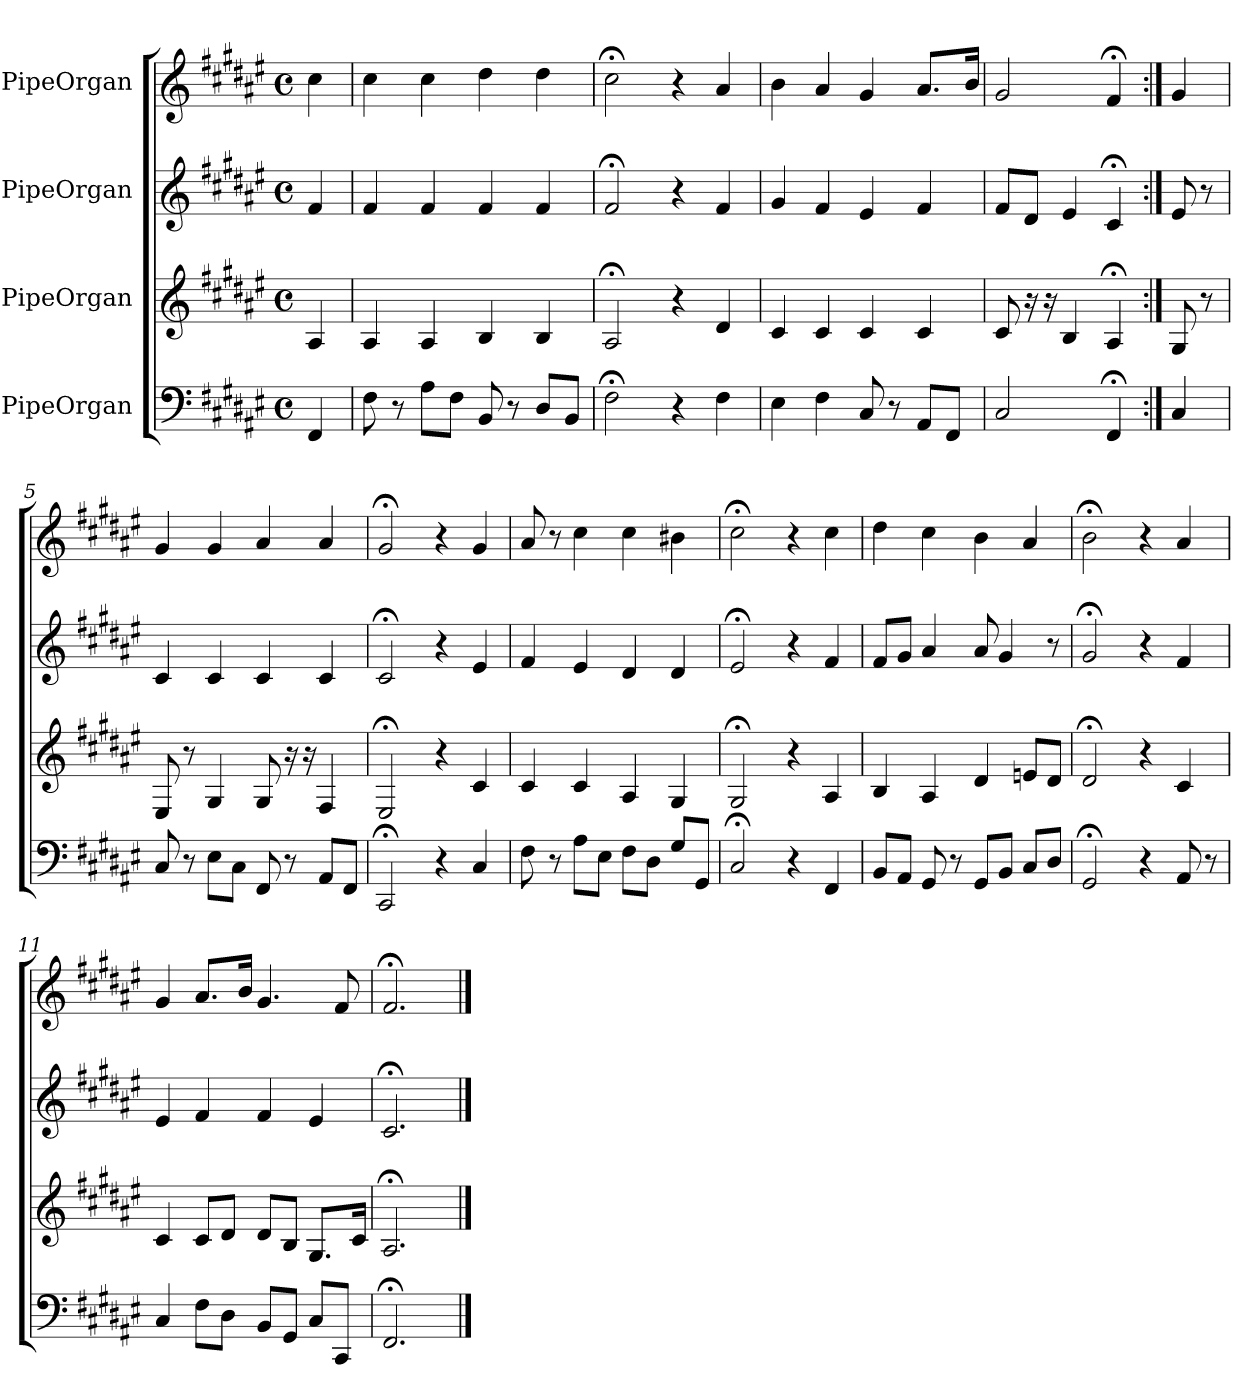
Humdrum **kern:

**kern	**kern	**kern	**kern
*part4	*part3	*part2	*part1
*staff4	*staff3	*staff2	*staff1
*I"PipeOrgan	*I"PipeOrgan	*I"PipeOrgan	*I"PipeOrgan
*k[f#c#g#d#a#e#]	*k[f#c#g#d#a#e#]	*k[f#c#g#d#a#e#]	*k[f#c#g#d#a#e#]
*F#:	*F#:	*F#:	*F#:
*M4/4	*M4/4	*M4/4	*M4/4
*met(c)	*met(c)	*met(c)	*met(c)
*MM60	*MM60	*MM60	*MM60
=	=	=	=
4FF#	4A#	4f#	4cc#
=1	=1	=1	=1
8F#	4A#	4f#	4cc#
8r	.	.	.
8A#L	4A#	4f#	4cc#
8F#J	.	.	.
8BB	4B	4f#	4dd#
8r	.	.	.
8D#L	4B	4f#	4dd#
8BBJ	.	.	.
=2	=2	=2	=2
2F#;<	2A#;<	2f#;<	2cc#;<
4r	4r	4r	4r
4F#	4d#	4f#	4a#
=3	=3	=3	=3
4E#	4c#	4g#	4b
4F#	4c#	4f#	4a#
8C#	4c#	4e#	4g#
8r	.	.	.
8AA#L	4c#	4f#	8.a#L
8FF#J	.	.	.
.	.	.	16bJk
=4	=4	=4	=4
2C#	8c#	8f#L	2g#
.	16r	8d#J	.
.	16r	.	.
.	4B	4e#	.
4FF#;<	4A#;<	4c#;<	4f#;<
=:|!	=:|!	=:|!	=:|!
4C#	8G#	8e#	4g#
.	8r	8r	.
=5	=5	=5	=5
8C#	8E#	4c#	4g#
8r	8r	.	.
8E#L	4G#	4c#	4g#
8C#J	.	.	.
8FF#	8G#	4c#	4a#
8r	16r	.	.
.	16r	.	.
8AA#L	4F#	4c#	4a#
8FF#J	.	.	.
=6	=6	=6	=6
2CC#;<	2E#;<	2c#;<	2g#;<
4r	4r	4r	4r
4C#	4c#	4e#	4g#
=7	=7	=7	=7
8F#	4c#	4f#	8a#
8r	.	.	8r
8A#L	4c#	4e#	4cc#
8E#J	.	.	.
8F#L	4A#	4d#	4cc#
8D#J	.	.	.
8G#L	4G#	4d#	4b#X
8GG#J	.	.	.
=8	=8	=8	=8
2C#;<	2G#;<	2e#;<	2cc#;<
4r	4r	4r	4r
4FF#	4A#	4f#	4cc#
=9	=9	=9	=9
8BBL	4B	8f#L	4dd#
8AA#J	.	8g#J	.
8GG#	4A#	4a#	4cc#
8r	.	.	.
8GG#L	4d#	8a#	4b
8BBJ	.	4g#	.
8C#L	8enL	.	4a#
8D#J	8d#J	8r	.
=10	=10	=10	=10
2GG#;<	2d#;<	2g#;<	2b;<
4r	4r	4r	4r
8AA#	4c#	4f#	4a#
8r	.	.	.
=11	=11	=11	=11
4C#	4c#	4e#	4g#
8F#L	8c#L	4f#	8.a#L
8D#J	8d#J	.	.
.	.	.	16bJk
8BBL	8d#L	4f#	4.g#
8GG#J	8BJ	.	.
8C#L	8.G#L	4e#	.
8CC#J	.	.	8f#
.	16c#Jk	.	.
=12	=12	=12	=12
2.FF#;<	2.A#;<	2.c#;<	2.f#;<
==	==	==	==
*-	*-	*-	*-
